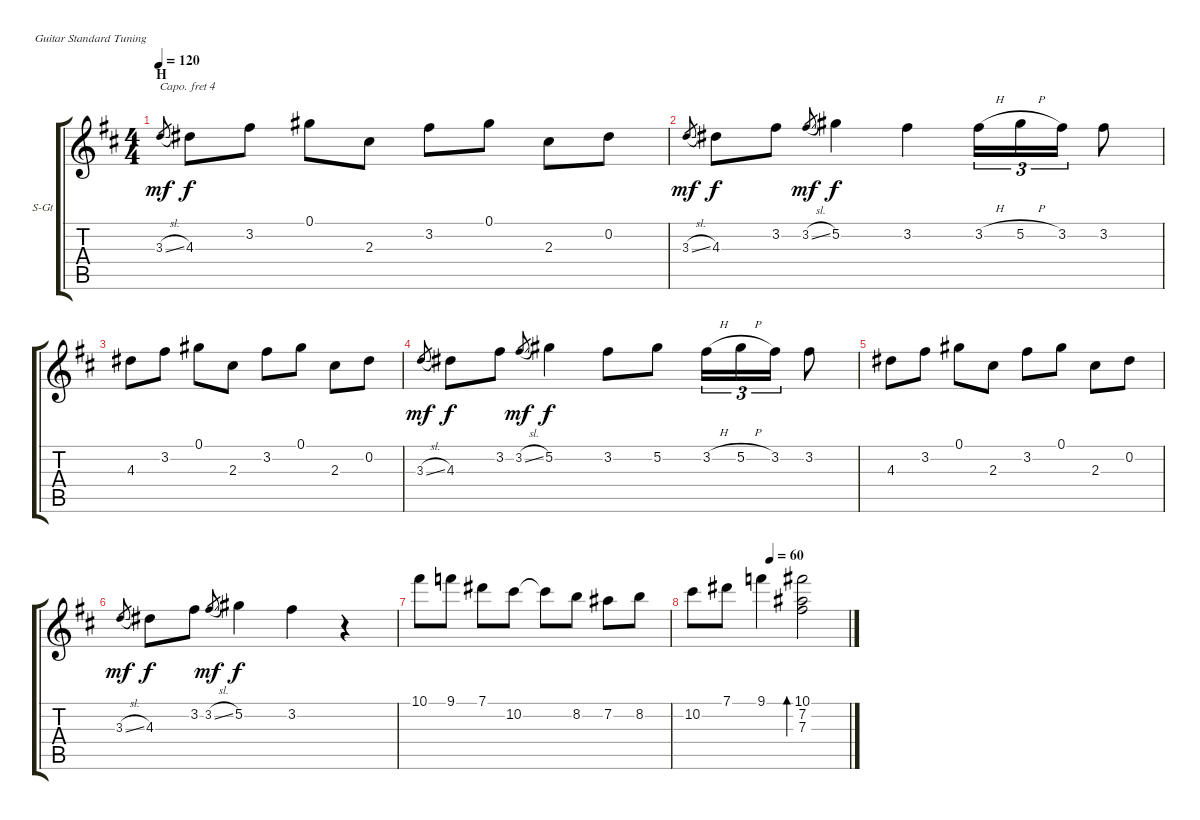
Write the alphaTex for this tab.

\bracketExtendMode groupsimilarinstruments
\firstSystemTrackNameOrientation horizontal
\otherSystemsTrackNameOrientation horizontal
\track ("爽哥" "S-Gt") {instrument acousticguitarsteel}
\staff {score tabs}
\capo 4
\tuning (E4 B3 G3 D3 A2 E2)
\ts (4 4)
\section ("" "H")
\tempo 120
\clef g2
\ks d
3.3{sl}.8{gr dy mf} 4.3.8{dy f} 3.2.8 0.1.8 2.3.8 3.2.8 0.1.8 2.3.8 0.2.8 |
3.3{sl}.8{gr dy mf} 4.3.8{dy f} 3.2.8 3.2{sl}.8{gr dy mf} 5.2.4{dy f} 3.2.4 3.2{h}.16{tu (3 2)} 5.2{h}.16{tu (3 2)} 3.2.16{tu (3 2)} 3.2.8 |
4.3.8 3.2.8 0.1.8 2.3.8 3.2.8 0.1.8 2.3.8 0.2.8 |
3.3{sl}.8{gr dy mf} 4.3.8{dy f} 3.2.8 3.2{sl}.8{gr dy mf} 5.2.4{dy f} 3.2.8 5.2.8 3.2{h}.16{tu (3 2)} 5.2{h}.16{tu (3 2)} 3.2.16{tu (3 2)} 3.2.8 |
4.3.8 3.2.8 0.1.8 2.3.8 3.2.8 0.1.8 2.3.8 0.2.8 |
3.3{sl}.8{gr dy mf} 4.3.8{dy f} 3.2.8 3.2{sl}.8{gr dy mf} 5.2.4{dy f} 3.2.4 r.4 |
10.1.8 9.1.8 7.1.8 10.2.8 10.2{t}.8 8.2.8 7.2.8 8.2.8 |
\tempo (60 0.5)
10.2.8 7.1.8 9.1.4 (10.1 7.2 7.3).2{bd 30}
